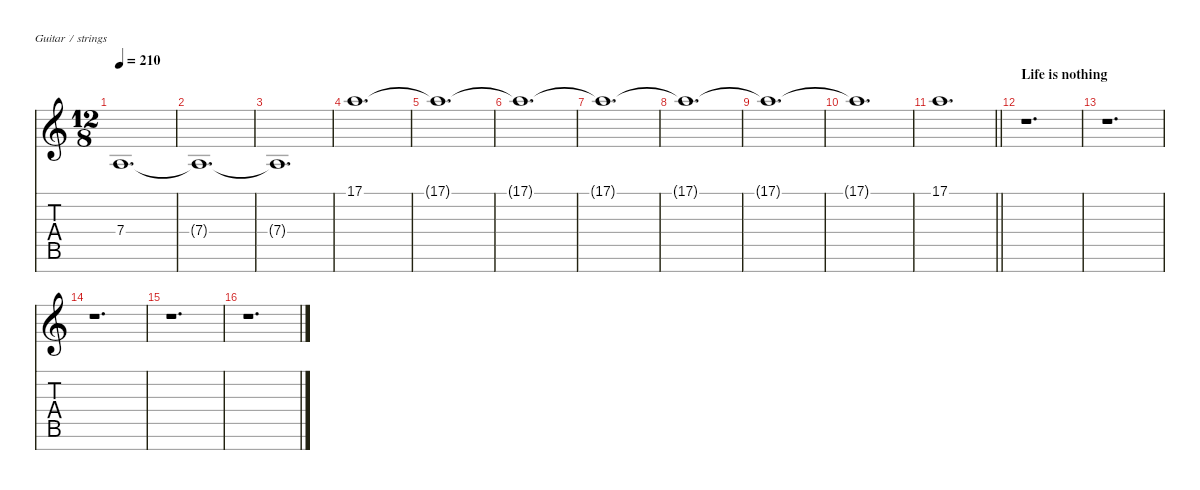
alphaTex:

\defaultSystemsLayout 4
\hideDynamics
\bracketExtendMode nobrackets
\singleTrackTrackNamePolicy hidden
\multiTrackTrackNamePolicy hidden
\firstSystemTrackNameMode fullname
\firstSystemTrackNameOrientation horizontal
\otherSystemsTrackNameOrientation horizontal
\track ("Synth 2" "vln.") {instrument synthstrings1}
\staff {score tabs}
\tuning (E4 B3 G3 D3 A2 E2 B1)
\ts (12 8)
\tempo 210
\clef g2
\ks c
7.4{t}.1{d dy f} |
7.4{t}.1{d} |
7.4{t}.1{d} |
17.1.1{d} |
17.1{t}.1{d} |
17.1{t}.1{d} |
17.1{t}.1{d} |
17.1{t}.1{d} |
17.1{t}.1{d} |
17.1{t}.1{d} |
\barLineRight lightlight
17.1.1{d} |
\section ("" "Life is nothing")
r.1{d} |
r.1{d} |
r.1{d} |
r.1{d} |
r.1{d}
